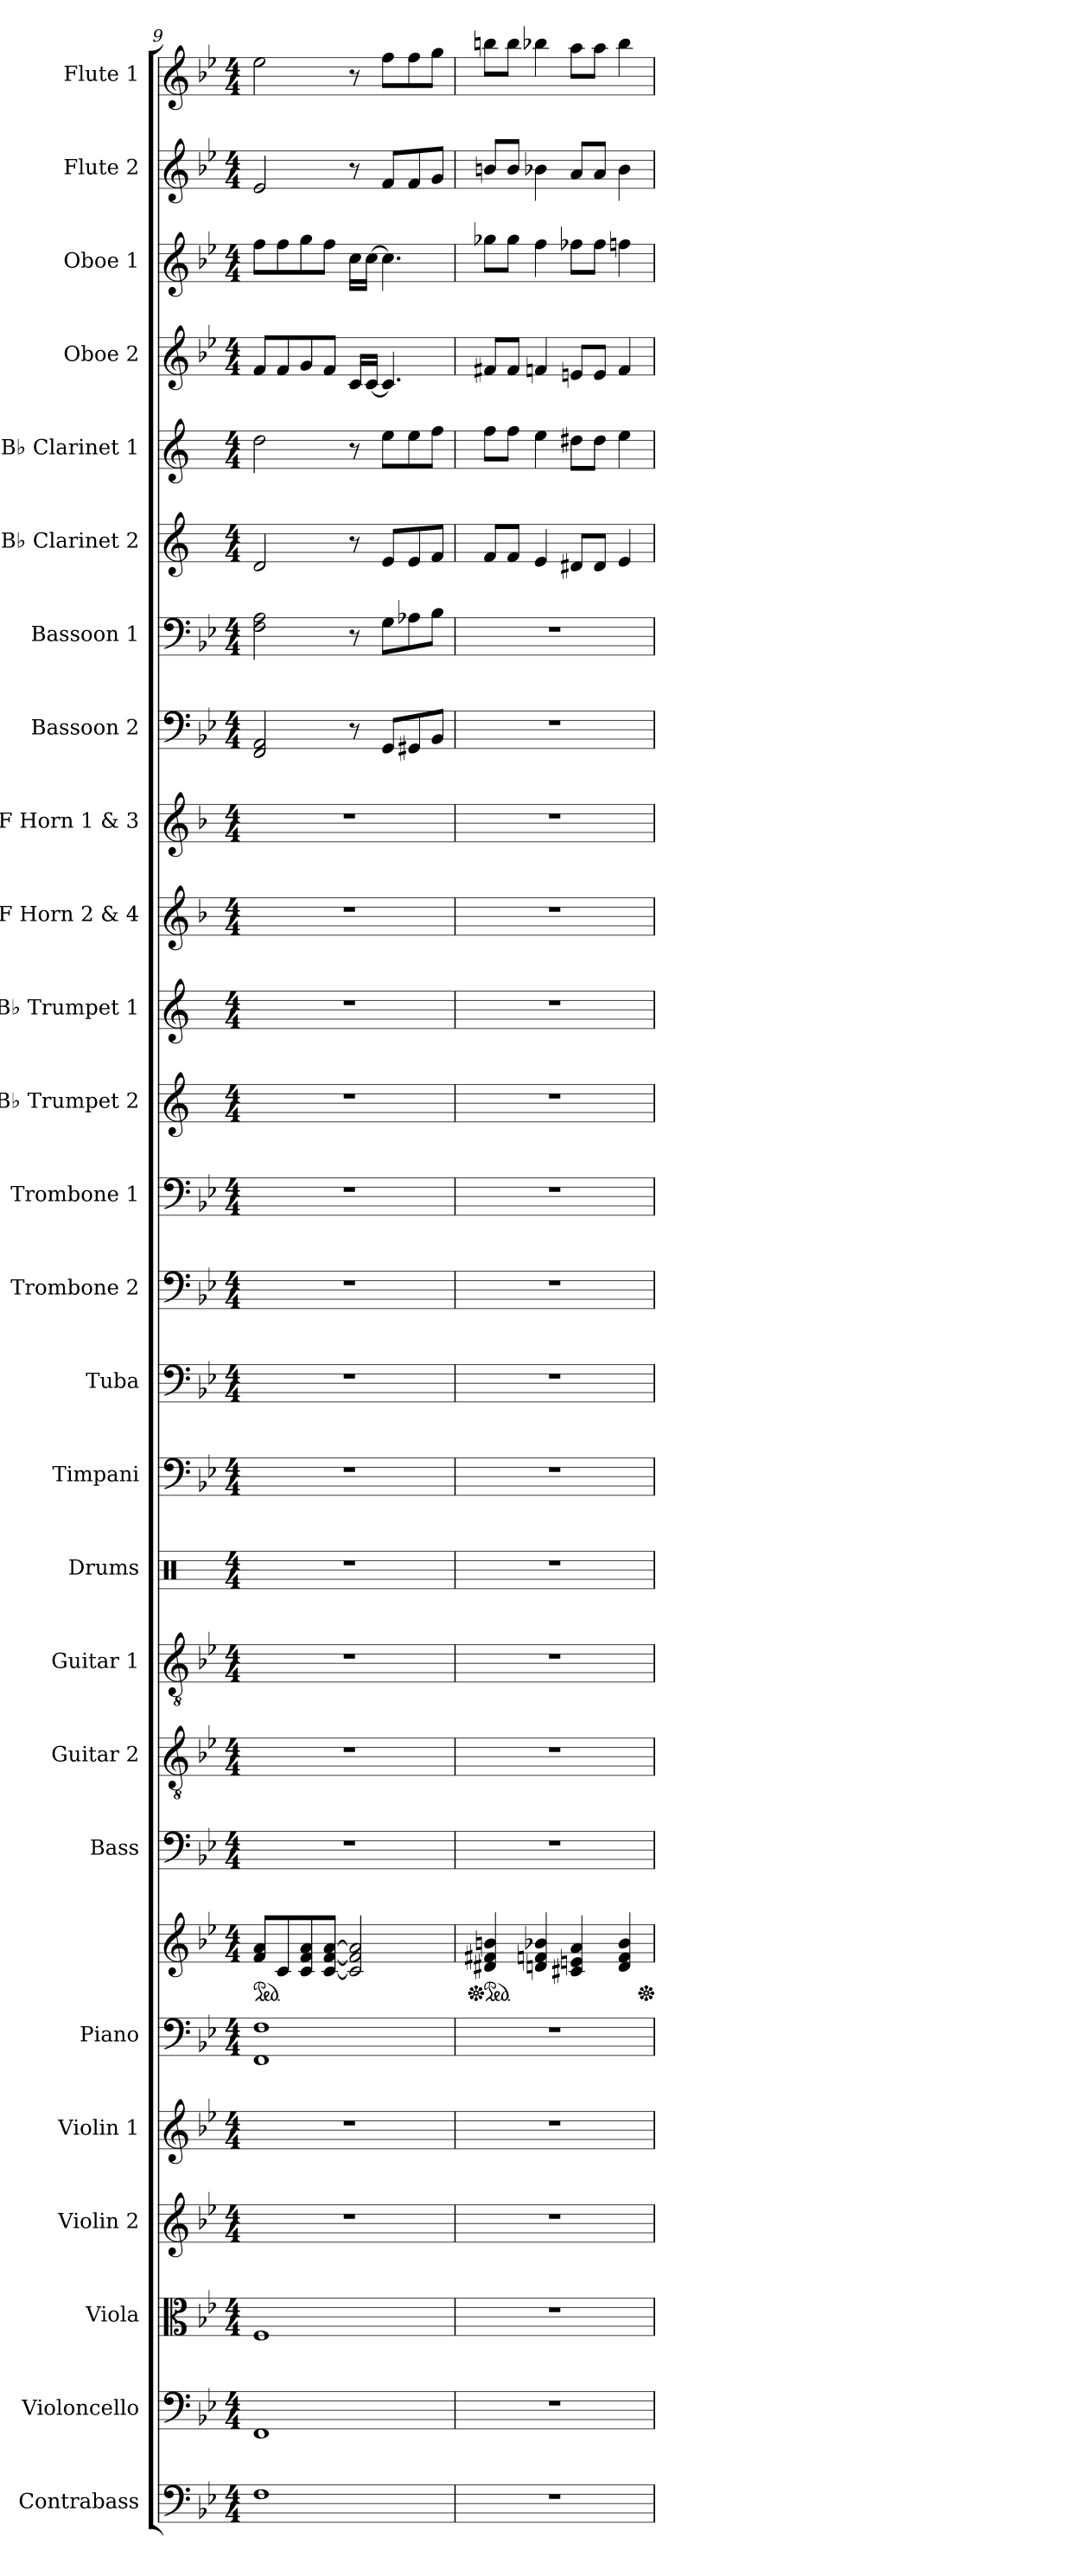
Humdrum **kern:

**kern	**kern	**kern	**kern	**kern	**kern	**kern	**kern	**kern	**kern	**kern	**kern	**kern	**kern	**kern	**kern	**kern	**kern	**kern	**kern	**kern	**kern	**kern	**kern	**kern	**kern	**kern
*part26	*part25	*part24	*part23	*part22	*part21	*part21	*part20	*part19	*part18	*part17	*part16	*part15	*part14	*part13	*part12	*part11	*part10	*part9	*part8	*part7	*part6	*part5	*part4	*part3	*part2	*part1
*staff27	*staff26	*staff25	*staff24	*staff23	*staff22	*staff21	*staff20	*staff19	*staff18	*staff17	*staff16	*staff15	*staff14	*staff13	*staff12	*staff11	*staff10	*staff9	*staff8	*staff7	*staff6	*staff5	*staff4	*staff3	*staff2	*staff1
*I"Contrabass	*I"Violoncello	*I"Viola	*I"Violin 2	*I"Violin 1	*I"Piano	*	*I"Bass	*I"Guitar 2	*I"Guitar 1	*I"Drums	*I"Timpani	*I"Tuba	*I"Trombone 2	*I"Trombone 1	*I"B♭ Trumpet 2	*I"B♭ Trumpet 1	*I"F Horn 2 &amp; 4	*I"F Horn 1 &amp; 3	*I"Bassoon 2	*I"Bassoon 1	*I"B♭ Clarinet 2	*I"B♭ Clarinet 1	*I"Oboe 2	*I"Oboe 1	*I"Flute 2	*I"Flute 1
*I'Cb.	*I'Vc.	*I'Vla.	*I'Vln. 2	*I'Vln. 1	*I'Pno.	*	*I'B.	*I'G.2	*I'G.1	*I'D.	*I'Timp.	*I'Tba.	*I'Tbn. 2	*I'Tbn. 1	*I'B♭ Tpt. 2	*I'B♭ Tpt. 1	*I'F Hn. 2 4	*I'F Hn. 1 3	*I'Bsn. 2	*I'Bsn. 1	*I'B♭ Cl. 2	*I'B♭ Cl. 1	*I'Ob. 2	*I'Ob. 1	*I'Fl. 2	*I'Fl. 1
!!LO:PB:g=z
*clefF4	*clefF4	*clefC3	*clefG2	*clefG2	*clefF4	*clefG2	*clefF4	*clefGv2	*clefGv2	*clefX	*clefF4	*clefF4	*clefF4	*clefF4	*clefG2	*clefG2	*clefG2	*clefG2	*clefF4	*clefF4	*clefG2	*clefG2	*clefG2	*clefG2	*clefG2	*clefG2
*ITrd7c12	*	*	*	*	*	*	*ITrd7c12	*	*	*	*	*	*	*	*ITrd1c2	*ITrd1c2	*ITrd4c7	*ITrd4c7	*	*	*ITrd1c2	*ITrd1c2	*	*	*	*
*k[b-e-]	*k[b-e-]	*k[b-e-]	*k[b-e-]	*k[b-e-]	*k[b-e-]	*k[b-e-]	*k[b-e-]	*k[b-e-]	*k[b-e-]	*k[]	*k[b-e-]	*k[b-e-]	*k[b-e-]	*k[b-e-]	*k[b-e-]	*k[b-e-]	*k[b-e-]	*k[b-e-]	*k[b-e-]	*k[b-e-]	*k[b-e-]	*k[b-e-]	*k[b-e-]	*k[b-e-]	*k[b-e-]	*k[b-e-]
*M4/4	*M4/4	*M4/4	*M4/4	*M4/4	*M4/4	*M4/4	*M4/4	*M4/4	*M4/4	*M4/4	*M4/4	*M4/4	*M4/4	*M4/4	*M4/4	*M4/4	*M4/4	*M4/4	*M4/4	*M4/4	*M4/4	*M4/4	*M4/4	*M4/4	*M4/4	*M4/4
*	*	*	*	*	*	*ped	*	*	*	*	*	*	*	*	*	*	*	*	*	*	*	*	*	*	*	*
=9	=9	=9	=9	=9	=9	=9	=9	=9	=9	=9	=9	=9	=9	=9	=9	=9	=9	=9	=9	=9	=9	=9	=9	=9	=9	=9
1FF	1FF	1F	1r	1r	1FF 1F	8f/ 8a/L	1r	1r	1r	1r	1r	1r	1r	1r	1r	1r	1r	1r	2FF/ 2AA/	2F\ 2A\	2c/	2cc\	8f/L	8ff\L	2e-/	2ee-\
.	.	.	.	.	.	8c/	.	.	.	.	.	.	.	.	.	.	.	.	.	.	.	.	8f/	8ff\	.	.
.	.	.	.	.	.	8c/ 8f/ 8a/	.	.	.	.	.	.	.	.	.	.	.	.	.	.	.	.	8g/	8gg\	.	.
.	.	.	.	.	.	[8c/ [8f/ [8a/J	.	.	.	.	.	.	.	.	.	.	.	.	.	.	.	.	8f/J	8ff\J	.	.
.	.	.	.	.	.	2c/] 2f/] 2a/]	.	.	.	.	.	.	.	.	.	.	.	.	8r	8r	8r	8r	16c/LL	16cc\LL	8r	8r
.	.	.	.	.	.	.	.	.	.	.	.	.	.	.	.	.	.	.	.	.	.	.	[16c/JJ	[16cc\JJ	.	.
.	.	.	.	.	.	.	.	.	.	.	.	.	.	.	.	.	.	.	8GG/L	8G\L	8d/L	8dd\L	4.c/]	4.cc\]	8f/L	8ff\L
.	.	.	.	.	.	.	.	.	.	.	.	.	.	.	.	.	.	.	8GG#X/	8A-X\	8d/	8dd\	.	.	8f/	8ff\
.	.	.	.	.	.	.	.	.	.	.	.	.	.	.	.	.	.	.	8BB-/J	8B-\J	8e-/J	8ee-\J	.	.	8g/J	8gg\J
=10	=10	=10	=10	=10	=10	=10	=10	=10	=10	=10	=10	=10	=10	=10	=10	=10	=10	=10	=10	=10	=10	=10	=10	=10	=10	=10
*	*	*	*	*	*	*Xped	*	*	*	*	*	*	*	*	*	*	*	*	*	*	*	*	*	*	*	*
*	*	*	*	*	*	*ped	*	*	*	*	*	*	*	*	*	*	*	*	*	*	*	*	*	*	*	*
1r	1r	1r	1r	1r	1r	4d#X/ 4f#X/ 4bn/	1r	1r	1r	1r	1r	1r	1r	1r	1r	1r	1r	1r	1r	1r	8e-/L	8ee-\L	8f#X/L	8gg-X\L	8bn/L	8bbn\L
.	.	.	.	.	.	.	.	.	.	.	.	.	.	.	.	.	.	.	.	.	8e-/J	8ee-\J	8f#/J	8gg-\J	8b/J	8bb\J
.	.	.	.	.	.	4dn/ 4fn/ 4b-X/	.	.	.	.	.	.	.	.	.	.	.	.	.	.	4d/	4dd\	4fn/	4ff\	4b-X\	4bb-X\
.	.	.	.	.	.	4c#X/ 4en/ 4a/	.	.	.	.	.	.	.	.	.	.	.	.	.	.	8c#X/L	8cc#X\L	8en/L	8ff-X\L	8a/L	8aa\L
.	.	.	.	.	.	.	.	.	.	.	.	.	.	.	.	.	.	.	.	.	8c#/J	8cc#\J	8e/J	8ff-\J	8a/J	8aa\J
.	.	.	.	.	.	4d/ 4f/ 4b-/	.	.	.	.	.	.	.	.	.	.	.	.	.	.	4d/	4dd\	4f/	4ffn\	4b-\	4bb-\
*	*	*	*	*	*	*Xped	*	*	*	*	*	*	*	*	*	*	*	*	*	*	*	*	*	*	*	*
=	=	=	=	=	=	=	=	=	=	=	=	=	=	=	=	=	=	=	=	=	=	=	=	=	=	=
*-	*-	*-	*-	*-	*-	*-	*-	*-	*-	*-	*-	*-	*-	*-	*-	*-	*-	*-	*-	*-	*-	*-	*-	*-	*-	*-
